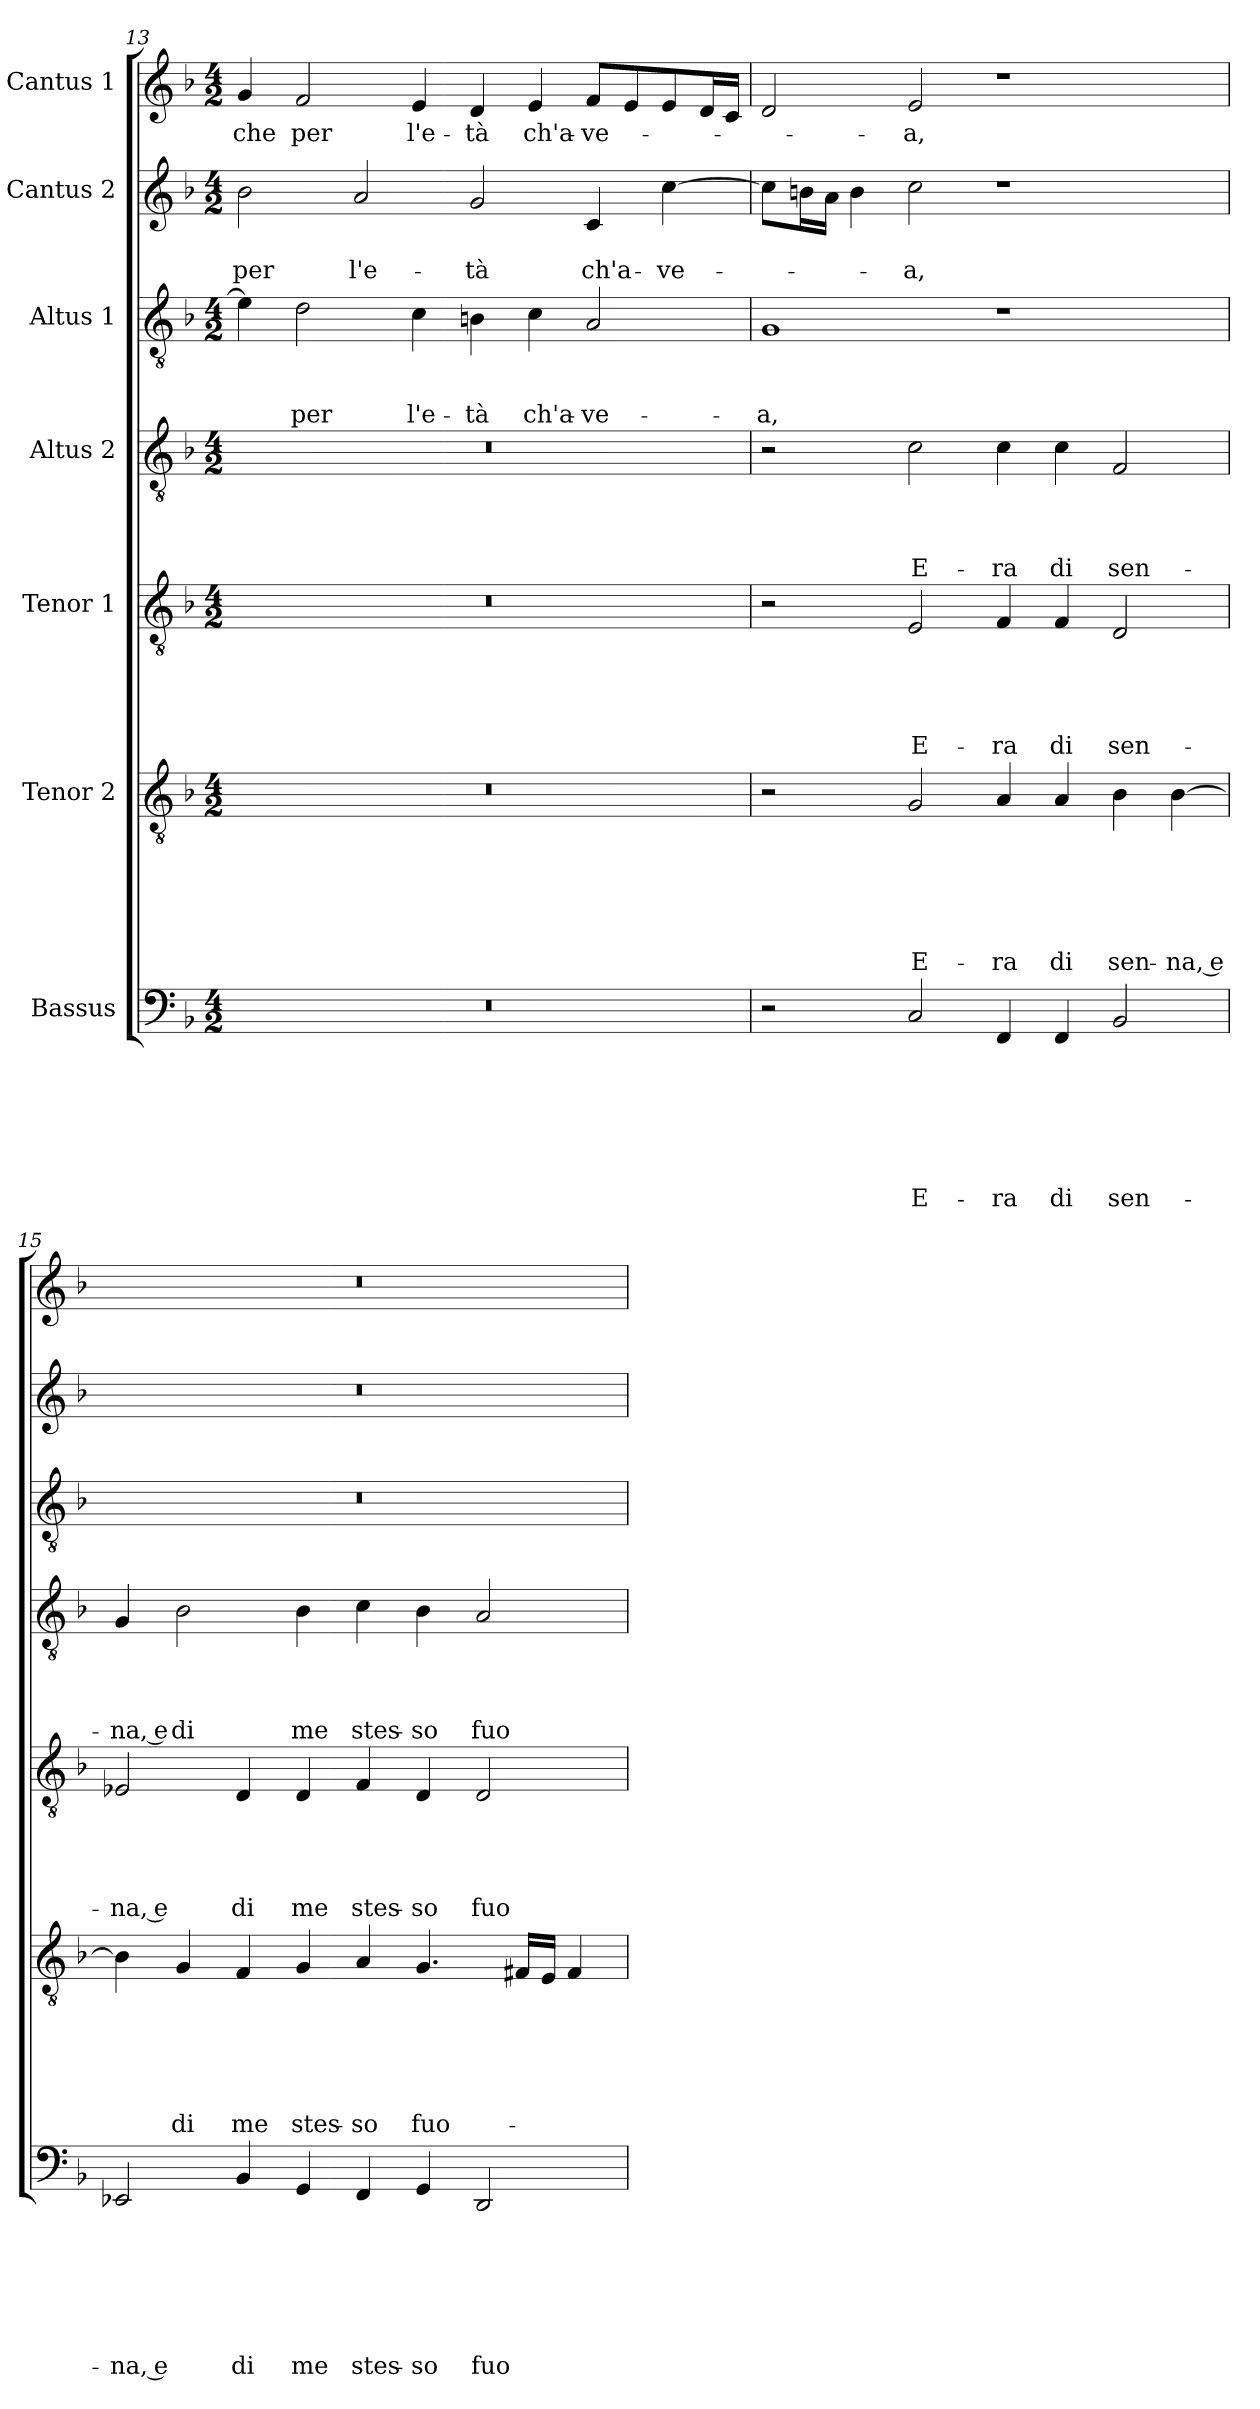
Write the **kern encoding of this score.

**kern	**text	**text	**text	**text	**text	**text	**text	**kern	**text	**text	**text	**text	**text	**text	**kern	**text	**text	**text	**text	**text	**kern	**text	**text	**text	**text	**kern	**text	**text	**text	**kern	**text	**text	**kern	**text
*part7	*part7	*part7	*part7	*part7	*part7	*part7	*part7	*part6	*part6	*part6	*part6	*part6	*part6	*part6	*part5	*part5	*part5	*part5	*part5	*part5	*part4	*part4	*part4	*part4	*part4	*part3	*part3	*part3	*part3	*part2	*part2	*part2	*part1	*part1
*staff7	*staff7	*staff7	*staff7	*staff7	*staff7	*staff7	*staff7	*staff6	*staff6	*staff6	*staff6	*staff6	*staff6	*staff6	*staff5	*staff5	*staff5	*staff5	*staff5	*staff5	*staff4	*staff4	*staff4	*staff4	*staff4	*staff3	*staff3	*staff3	*staff3	*staff2	*staff2	*staff2	*staff1	*staff1
*I"Bassus	*	*	*	*	*	*	*	*I"Tenor 2	*	*	*	*	*	*	*I"Tenor 1	*	*	*	*	*	*I"Altus 2	*	*	*	*	*I"Altus 1	*	*	*	*I"Cantus 2	*	*	*I"Cantus 1	*
*clefF4	*	*	*	*	*	*	*	*clefGv2	*	*	*	*	*	*	*clefGv2	*	*	*	*	*	*clefGv2	*	*	*	*	*clefGv2	*	*	*	*clefG2	*	*	*clefG2	*
*k[b-]	*	*	*	*	*	*	*	*k[b-]	*	*	*	*	*	*	*k[b-]	*	*	*	*	*	*k[b-]	*	*	*	*	*k[b-]	*	*	*	*k[b-]	*	*	*k[b-]	*
*d:	*	*	*	*	*	*	*	*d:	*	*	*	*	*	*	*d:	*	*	*	*	*	*d:	*	*	*	*	*d:	*	*	*	*d:	*	*	*d:	*
*M4/2	*	*	*	*	*	*	*	*M4/2	*	*	*	*	*	*	*M4/2	*	*	*	*	*	*M4/2	*	*	*	*	*M4/2	*	*	*	*M4/2	*	*	*M4/2	*
=13	=13	=13	=13	=13	=13	=13	=13	=13	=13	=13	=13	=13	=13	=13	=13	=13	=13	=13	=13	=13	=13	=13	=13	=13	=13	=13	=13	=13	=13	=13	=13	=13	=13	=13
!	!	!	!	!	!	!	!	!	!	!	!	!	!	!	!	!	!	!	!	!	!	!	!	!	!	!	!	!	!	!	!	!LO:LY:b	!	!LO:LY:b
0r	.	.	.	.	.	.	.	0r	.	.	.	.	.	.	0r	.	.	.	.	.	0r	.	.	.	.	4e-\]	.	.	.	2b-\	.	per	4g/	che
!	!	!	!	!	!	!	!	!	!	!	!	!	!	!	!	!	!	!	!	!	!	!	!	!	!	!	!	!	!LO:LY:b	!	!	!	!	!LO:LY:b
.	.	.	.	.	.	.	.	.	.	.	.	.	.	.	.	.	.	.	.	.	.	.	.	.	.	2d\	.	.	per	.	.	.	2f/	per
!	!	!	!	!	!	!	!	!	!	!	!	!	!	!	!	!	!	!	!	!	!	!	!	!	!	!	!	!	!	!	!	!LO:LY:b	!	!
.	.	.	.	.	.	.	.	.	.	.	.	.	.	.	.	.	.	.	.	.	.	.	.	.	.	.	.	.	.	2a/	.	l'e-	.	.
!	!	!	!	!	!	!	!	!	!	!	!	!	!	!	!	!	!	!	!	!	!	!	!	!	!	!	!	!	!LO:LY:b	!	!	!	!	!LO:LY:b
.	.	.	.	.	.	.	.	.	.	.	.	.	.	.	.	.	.	.	.	.	.	.	.	.	.	4c\	.	.	l'e-	.	.	.	4e/	l'e-
!	!	!	!	!	!	!	!	!	!	!	!	!	!	!	!	!	!	!	!	!	!	!	!	!	!	!	!	!	!LO:LY:b	!	!	!LO:LY:b	!	!LO:LY:b
.	.	.	.	.	.	.	.	.	.	.	.	.	.	.	.	.	.	.	.	.	.	.	.	.	.	4Bn\	.	.	-tà	2g/	.	-tà	4d/	-tà
!	!	!	!	!	!	!	!	!	!	!	!	!	!	!	!	!	!	!	!	!	!	!	!	!	!	!	!	!	!LO:LY:b	!	!	!	!	!LO:LY:b
.	.	.	.	.	.	.	.	.	.	.	.	.	.	.	.	.	.	.	.	.	.	.	.	.	.	4c\	.	.	ch'a-	.	.	.	4e/	ch'a-
!	!	!	!	!	!	!	!	!	!	!	!	!	!	!	!	!	!	!	!	!	!	!	!	!	!	!	!	!	!LO:LY:b	!	!	!LO:LY:b	!	!LO:LY:b
.	.	.	.	.	.	.	.	.	.	.	.	.	.	.	.	.	.	.	.	.	.	.	.	.	.	2A/	.	.	-ve-	4c/	.	ch'a-	8f/L	-ve-
.	.	.	.	.	.	.	.	.	.	.	.	.	.	.	.	.	.	.	.	.	.	.	.	.	.	.	.	.	.	.	.	.	8e/	.
!	!	!	!	!	!	!	!	!	!	!	!	!	!	!	!	!	!	!	!	!	!	!	!	!	!	!	!	!	!	!	!	!LO:LY:b	!	!
.	.	.	.	.	.	.	.	.	.	.	.	.	.	.	.	.	.	.	.	.	.	.	.	.	.	.	.	.	.	[4cc\	.	-ve-	8e/	.
.	.	.	.	.	.	.	.	.	.	.	.	.	.	.	.	.	.	.	.	.	.	.	.	.	.	.	.	.	.	.	.	.	16d/L	.
.	.	.	.	.	.	.	.	.	.	.	.	.	.	.	.	.	.	.	.	.	.	.	.	.	.	.	.	.	.	.	.	.	16c/JJ	.
=14	=14	=14	=14	=14	=14	=14	=14	=14	=14	=14	=14	=14	=14	=14	=14	=14	=14	=14	=14	=14	=14	=14	=14	=14	=14	=14	=14	=14	=14	=14	=14	=14	=14	=14
!	!	!	!	!	!	!	!	!	!	!	!	!	!	!	!	!	!	!	!	!	!	!	!	!	!	!	!	!	!LO:LY:b	!	!	!	!	!
2r	.	.	.	.	.	.	.	2r	.	.	.	.	.	.	2r	.	.	.	.	.	2r	.	.	.	.	1G	.	.	-a,	8cc\L]	.	.	2d/	.
.	.	.	.	.	.	.	.	.	.	.	.	.	.	.	.	.	.	.	.	.	.	.	.	.	.	.	.	.	.	16bn\L	.	.	.	.
.	.	.	.	.	.	.	.	.	.	.	.	.	.	.	.	.	.	.	.	.	.	.	.	.	.	.	.	.	.	16a\JJ	.	.	.	.
.	.	.	.	.	.	.	.	.	.	.	.	.	.	.	.	.	.	.	.	.	.	.	.	.	.	.	.	.	.	4b\	.	.	.	.
!	!	!	!	!	!	!	!LO:LY:b	!	!	!	!	!	!	!LO:LY:b	!	!	!	!	!	!LO:LY:b	!	!	!	!	!LO:LY:b	!	!	!	!	!	!	!LO:LY:b	!	!LO:LY:b
2C/	.	.	.	.	.	.	E-	2G/	.	.	.	.	.	E-	2E/	.	.	.	.	E-	2c\	.	.	.	E-	.	.	.	.	2cc\	.	-a,	2e/	-a,
!	!	!	!	!	!	!	!LO:LY:b	!	!	!	!	!	!	!LO:LY:b	!	!	!	!	!	!LO:LY:b	!	!	!	!	!LO:LY:b	!	!	!	!	!	!	!	!	!
4FF/	.	.	.	.	.	.	-ra	4A/	.	.	.	.	.	-ra	4F/	.	.	.	.	-ra	4c\	.	.	.	-ra	1r	.	.	.	1r	.	.	1r	.
!	!	!	!	!	!	!	!LO:LY:b	!	!	!	!	!	!	!LO:LY:b	!	!	!	!	!	!LO:LY:b	!	!	!	!	!LO:LY:b	!	!	!	!	!	!	!	!	!
4FF/	.	.	.	.	.	.	di	4A/	.	.	.	.	.	di	4F/	.	.	.	.	di	4c\	.	.	.	di	.	.	.	.	.	.	.	.	.
!	!	!	!	!	!	!	!LO:LY:b	!	!	!	!	!	!	!LO:LY:b	!	!	!	!	!	!LO:LY:b	!	!	!	!	!LO:LY:b	!	!	!	!	!	!	!	!	!
2BB-/	.	.	.	.	.	.	sen-	4B-\	.	.	.	.	.	sen-	2D/	.	.	.	.	sen-	2F/	.	.	.	sen-	.	.	.	.	.	.	.	.	.
!	!	!	!	!	!	!	!	!	!	!	!	!	!	!LO:LY:b	!	!	!	!	!	!	!	!	!	!	!	!	!	!	!	!	!	!	!	!
.	.	.	.	.	.	.	.	[4B-\	.	.	.	.	.	-na, e	.	.	.	.	.	.	.	.	.	.	.	.	.	.	.	.	.	.	.	.
=15	=15	=15	=15	=15	=15	=15	=15	=15	=15	=15	=15	=15	=15	=15	=15	=15	=15	=15	=15	=15	=15	=15	=15	=15	=15	=15	=15	=15	=15	=15	=15	=15	=15	=15
!	!	!	!	!	!	!	!LO:LY:b	!	!	!	!	!	!	!	!	!	!	!	!	!LO:LY:b	!	!	!	!	!LO:LY:b	!	!	!	!	!	!	!	!	!
2EE-X/	.	.	.	.	.	.	-na, e	4B-\]	.	.	.	.	.	.	2E-X/	.	.	.	.	-na, e	4G/	.	.	.	-na, e	0r	.	.	.	0r	.	.	0r	.
!	!	!	!	!	!	!	!	!	!	!	!	!	!	!LO:LY:b	!	!	!	!	!	!	!	!	!	!	!LO:LY:b	!	!	!	!	!	!	!	!	!
.	.	.	.	.	.	.	.	4G/	.	.	.	.	.	di	.	.	.	.	.	.	2B-\	.	.	.	di	.	.	.	.	.	.	.	.	.
!	!	!	!	!	!	!	!LO:LY:b	!	!	!	!	!	!	!LO:LY:b	!	!	!	!	!	!LO:LY:b	!	!	!	!	!	!	!	!	!	!	!	!	!	!
4BB-/	.	.	.	.	.	.	di	4F/	.	.	.	.	.	me	4D/	.	.	.	.	di	.	.	.	.	.	.	.	.	.	.	.	.	.	.
!	!	!	!	!	!	!	!LO:LY:b	!	!	!	!	!	!	!LO:LY:b	!	!	!	!	!	!LO:LY:b	!	!	!	!	!LO:LY:b	!	!	!	!	!	!	!	!	!
4GG/	.	.	.	.	.	.	me	4G/	.	.	.	.	.	stes-	4D/	.	.	.	.	me	4B-\	.	.	.	me	.	.	.	.	.	.	.	.	.
!	!	!	!	!	!	!	!LO:LY:b	!	!	!	!	!	!	!LO:LY:b	!	!	!	!	!	!LO:LY:b	!	!	!	!	!LO:LY:b	!	!	!	!	!	!	!	!	!
4FF/	.	.	.	.	.	.	stes-	4A/	.	.	.	.	.	-so	4F/	.	.	.	.	stes-	4c\	.	.	.	stes-	.	.	.	.	.	.	.	.	.
!	!	!	!	!	!	!	!LO:LY:b	!	!	!	!	!	!	!LO:LY:b	!	!	!	!	!	!LO:LY:b	!	!	!	!	!LO:LY:b	!	!	!	!	!	!	!	!	!
4GG/	.	.	.	.	.	.	-so	4.G/	.	.	.	.	.	fuo-	4D/	.	.	.	.	-so	4B-\	.	.	.	-so	.	.	.	.	.	.	.	.	.
!	!	!	!	!	!	!	!LO:LY:b	!	!	!	!	!	!	!	!	!	!	!	!	!LO:LY:b	!	!	!	!	!LO:LY:b	!	!	!	!	!	!	!	!	!
2DD/	.	.	.	.	.	.	fuo-	.	.	.	.	.	.	.	2D/	.	.	.	.	fuo-	2A/	.	.	.	fuo-	.	.	.	.	.	.	.	.	.
.	.	.	.	.	.	.	.	16F#X/LL	.	.	.	.	.	.	.	.	.	.	.	.	.	.	.	.	.	.	.	.	.	.	.	.	.	.
.	.	.	.	.	.	.	.	16E/JJ	.	.	.	.	.	.	.	.	.	.	.	.	.	.	.	.	.	.	.	.	.	.	.	.	.	.
.	.	.	.	.	.	.	.	4F#/	.	.	.	.	.	.	.	.	.	.	.	.	.	.	.	.	.	.	.	.	.	.	.	.	.	.
=	=	=	=	=	=	=	=	=	=	=	=	=	=	=	=	=	=	=	=	=	=	=	=	=	=	=	=	=	=	=	=	=	=	=
*-	*-	*-	*-	*-	*-	*-	*-	*-	*-	*-	*-	*-	*-	*-	*-	*-	*-	*-	*-	*-	*-	*-	*-	*-	*-	*-	*-	*-	*-	*-	*-	*-	*-	*-
